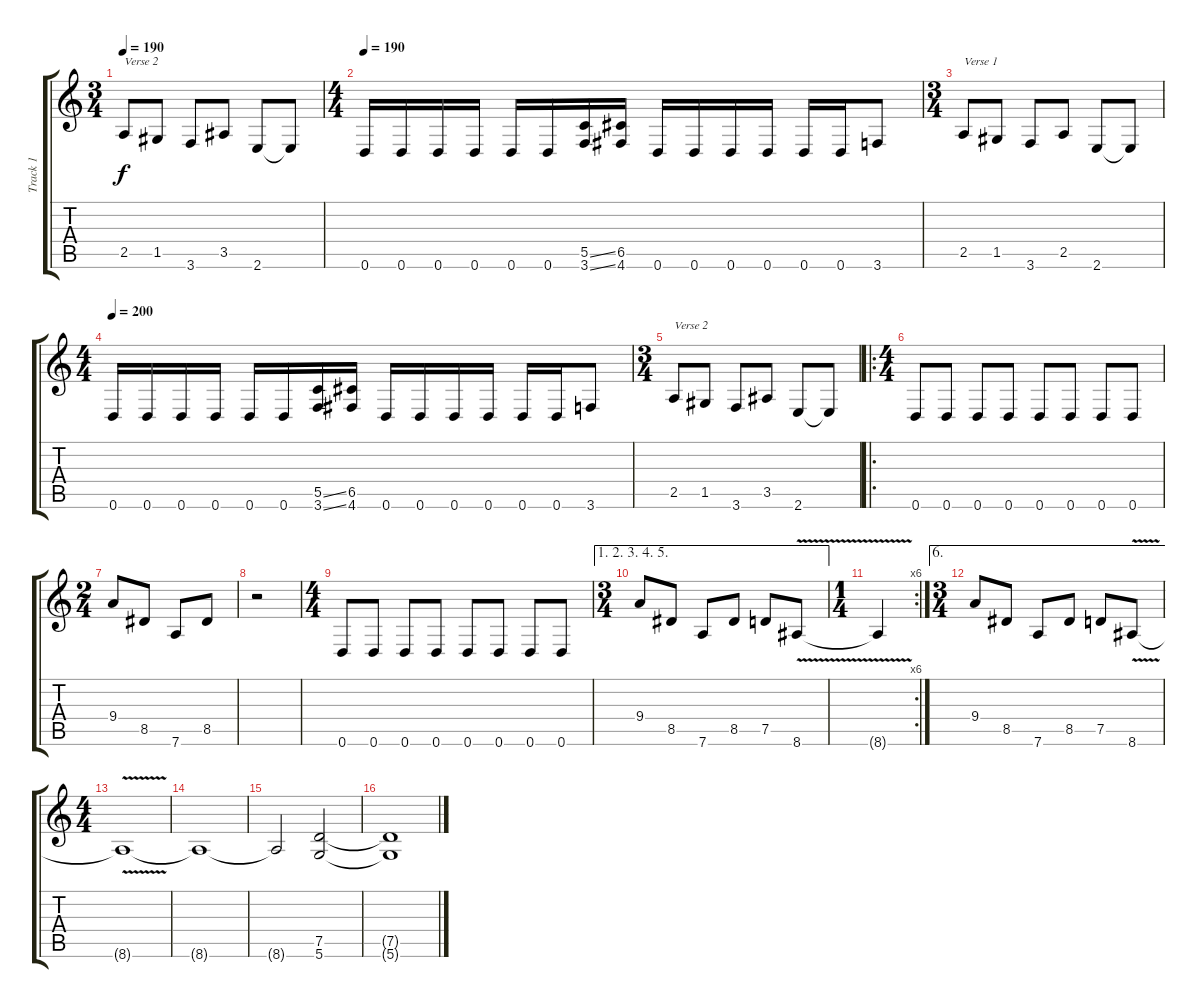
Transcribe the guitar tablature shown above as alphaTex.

\track ("Track 1" "Track 1") {instrument distortionguitar}
\staff {score tabs}
\tuning (D4 A3 F3 C3 G2 D2) {hide}
\ts (3 4)
\tempo 190
\clef g2
\ks c
2.5.8{txt "Verse 2" dy f} 1.5.8 3.6.8 3.5.8 2.6.8 2.6{t}.8 |
\ts (4 4)
\tempo 190
0.6.16 0.6.16 0.6.16 0.6.16 0.6.16 0.6.16 (5.5{ss} 3.6{ss}).16 (6.5 4.6).16 0.6.16 0.6.16 0.6.16 0.6.16 0.6.16 0.6.16 3.6.8 |
\ts (3 4)
2.5.8{txt "Verse 1"} 1.5.8 3.6.8 2.5.8 2.6.8 2.6{t}.8 |
\ts (4 4)
\tempo 200
0.6.16 0.6.16 0.6.16 0.6.16 0.6.16 0.6.16 (5.5{ss} 3.6{ss}).16 (6.5 4.6).16 0.6.16 0.6.16 0.6.16 0.6.16 0.6.16 0.6.16 3.6.8 |
\ts (3 4)
2.5.8{txt "Verse 2"} 1.5.8 3.6.8 3.5.8 2.6.8 2.6{t}.8 |
\ro
\ts (4 4)
0.6.8 0.6.8 0.6.8 0.6.8 0.6.8 0.6.8 0.6.8 0.6.8 |
\ts (2 4)
9.4.8 8.5.8 7.6.8 8.5.8 |
r.2 |
\ts (4 4)
0.6.8 0.6.8 0.6.8 0.6.8 0.6.8 0.6.8 0.6.8 0.6.8 |
\ae (1 2 3 4 5)
\ts (3 4)
9.4.8 8.5.8 7.6.8 8.5.8 7.5.8 8.6{v}.8 |
\rc 6
\ts (1 4)
8.6{t}.4 |
\ae 6
\ts (3 4)
9.4.8 8.5.8 7.6.8 8.5.8 7.5.8 8.6{v}.8 |
\ts (4 4)
8.6{t}.1 |
8.6{t}.1 |
8.6{t}.2 (7.5 5.6).2 |
(7.5{t} 5.6{t}).1
